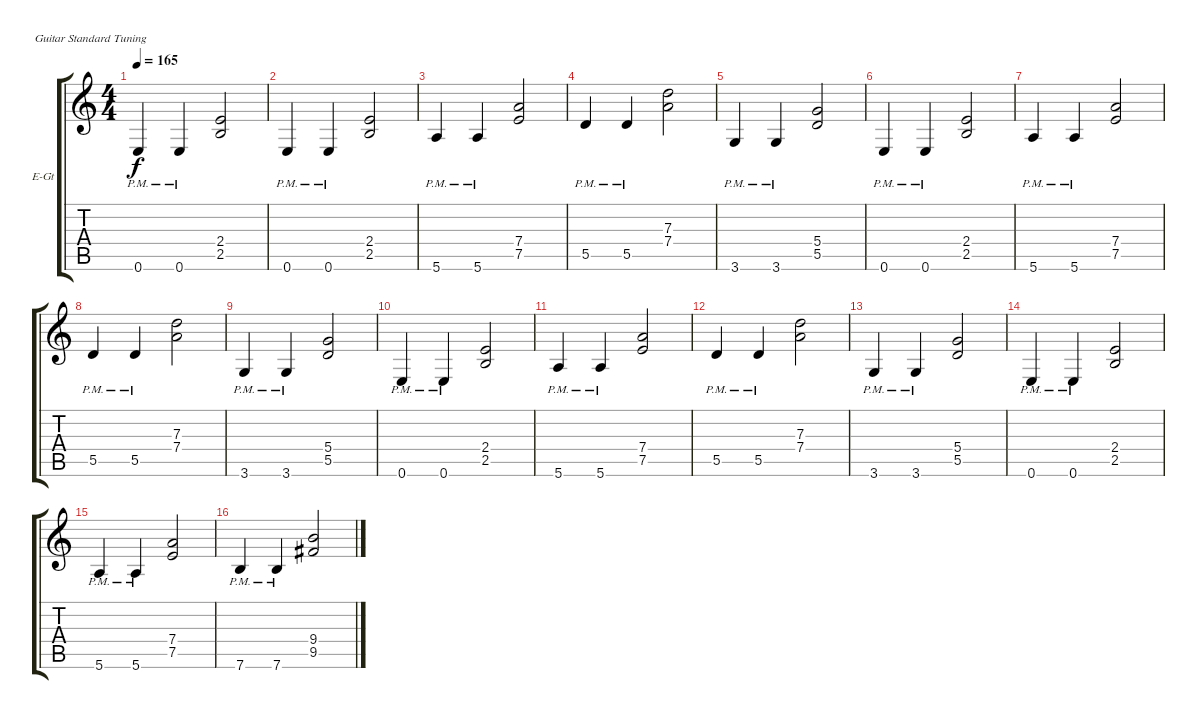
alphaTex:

\bracketExtendMode groupsimilarinstruments
\firstSystemTrackNameOrientation horizontal
\otherSystemsTrackNameOrientation horizontal
\track ("Äîðîæêà 1" "E-Gt") {instrument distortionguitar}
\staff {score tabs}
\tuning (E4 B3 G3 D3 A2 E2)
\ts (4 4)
\tempo 165
\clef g2
\ks c
0.6{pm}.4{dy f} 0.6{pm}.4 (2.4 2.5).2 |
0.6{pm}.4 0.6{pm}.4 (2.4 2.5).2 |
5.6{pm}.4 5.6{pm}.4 (7.4 7.5).2 |
5.5{pm}.4 5.5{pm}.4 (7.3 7.4).2 |
3.6{pm}.4 3.6{pm}.4 (5.4 5.5).2 |
0.6{pm}.4 0.6{pm}.4 (2.4 2.5).2 |
5.6{pm}.4 5.6{pm}.4 (7.4 7.5).2 |
5.5{pm}.4 5.5{pm}.4 (7.3 7.4).2 |
3.6{pm}.4 3.6{pm}.4 (5.4 5.5).2 |
0.6{pm}.4 0.6{pm}.4 (2.4 2.5).2 |
5.6{pm}.4 5.6{pm}.4 (7.4 7.5).2 |
5.5{pm}.4 5.5{pm}.4 (7.3 7.4).2 |
3.6{pm}.4 3.6{pm}.4 (5.4 5.5).2 |
0.6{pm}.4 0.6{pm}.4 (2.4 2.5).2 |
5.6{pm}.4 5.6{pm}.4 (7.4 7.5).2 |
7.6{pm}.4 7.6{pm}.4 (9.4 9.5).2
